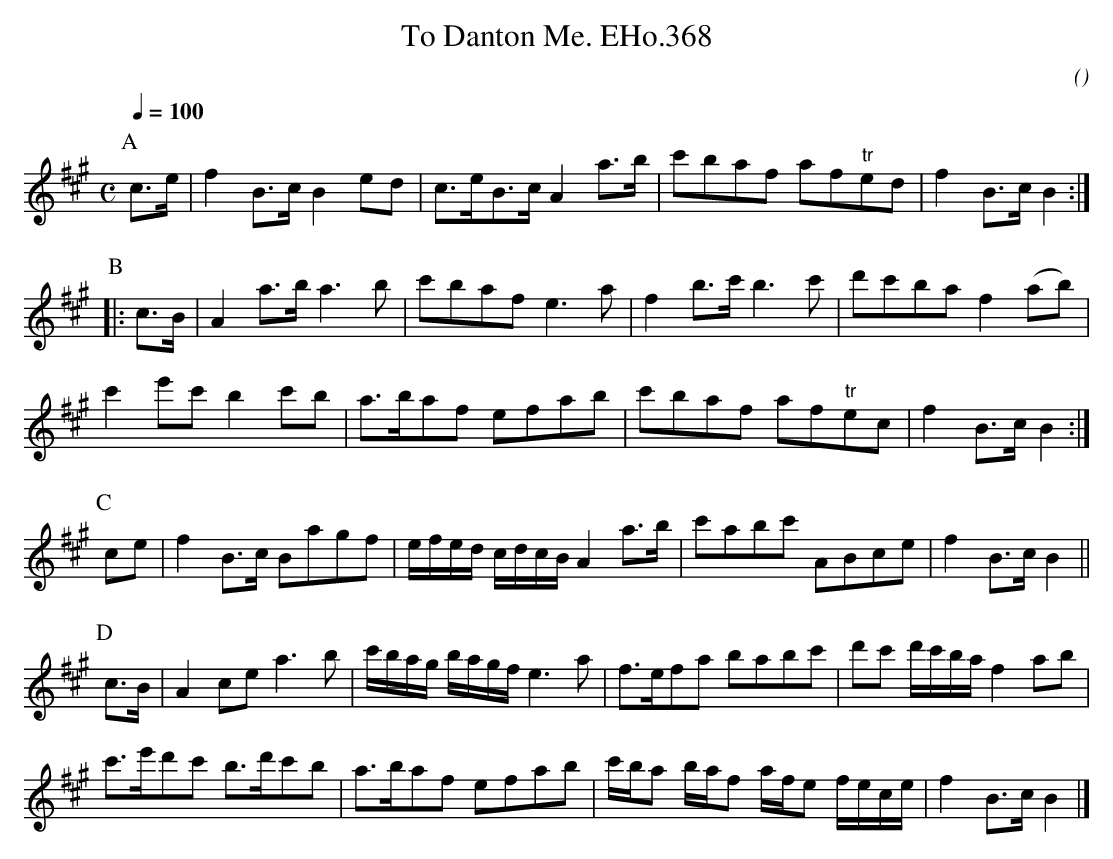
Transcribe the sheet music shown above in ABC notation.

X:1
T:To Danton Me. EHo.368
M:C
L:1/8
Q:1/4=100
C:
O:
K:A
P:A
c>e | f2B>c B2ed | c>eB>c A2a>b | c'baf af"tr"ed | f2B>c B2 :|
P:B
|: c>B | A2a>b a3b | c'baf e3a | f2b>c'b3c' | d'c'ba f2(ab) |
c'2e'c' b2c'b | a>baf efab | c'baf af"tr"ec | f2B>cB2 :|
P:C
ce | f2B>c Bagf | e/f/e/d/ c/d/c/B/ A2 a>b | c'abc' ABce | f2B>cB2 ||
P:D
c>B | A2ce a3b | c'/b/a/g/ b/a/g/f/e3a | f>efa babc' | d'c' d'/c'/b/a/ f2ab |
c'>e'd'c' b>d'c'b | a>baf efab | c'/b/a b/a/f a/f/e f/e/c/e/ | f2B>c B2 |]
